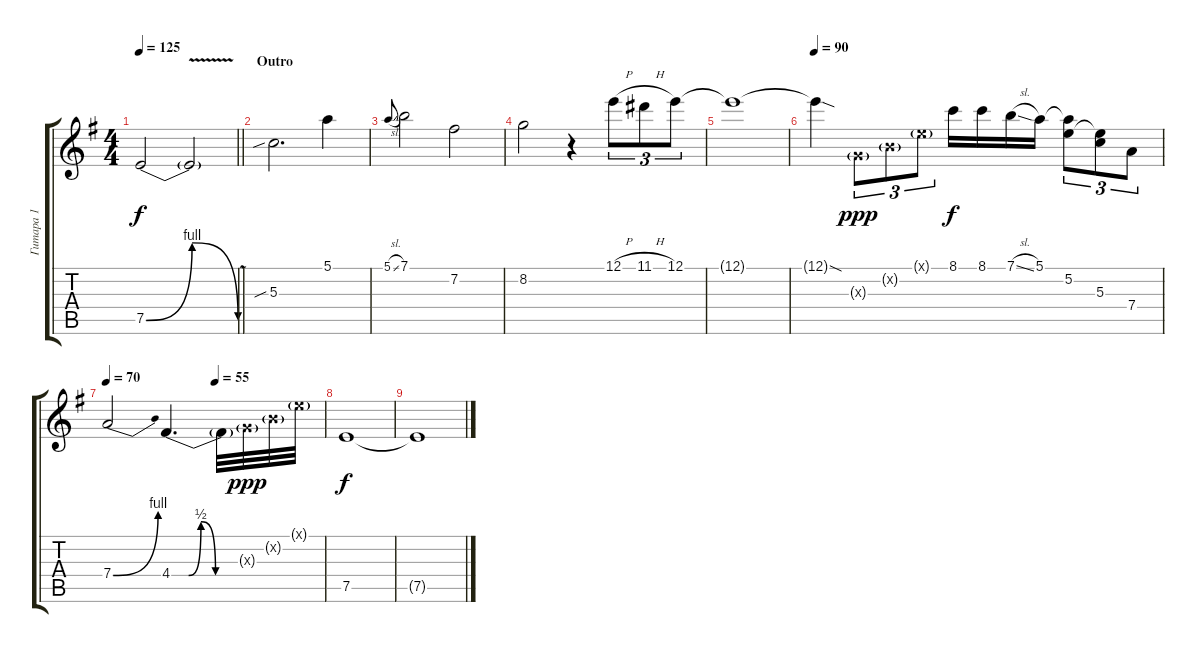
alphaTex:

\track ("Гитара 1" "Гитара 1") {instrument distortionguitar}
\staff {score tabs}
\tuning (E4 B3 G3 D3 A2 E2) {hide}
\ts (4 4)
\tempo 125
\clef g2
\barLineRight lightlight
\ks eminor
7.5{be (bendrelease 0 0 18 4 39 4 60 0)}.2{dy f} 7.5{v t}.2 |
\section ("" "Outro")
5.3{sib}.2{d} 5.1.4 |
5.1{sl}.8{gr onbeat} 7.1.2 7.2.2 |
8.2.2 r.4 12.1{h}.8{tu (3 2)} 11.1{h}.8{tu (3 2)} 12.1.8{tu (3 2)} |
12.1{t}.1 |
\tempo 90
12.1{sod t}.4 0.3{g x}.8{tu (3 2) dy ppp} 0.2{g x}.8{tu (3 2)} 0.1{g x}.8{tu (3 2)} 8.1.16{dy f} 8.1.16 7.1{sl}.16 5.1.16 (5.1{t} 5.2).8{tu (3 2)} (5.2{t} 5.3).8{tu (3 2)} 7.4.8{tu (3 2)} |
\tempo 70
\tempo (55 0.5)
7.4{be (bend 0 0 60 4)}.2 4.4{be (custom 0 0 15 0 26 2 39 0 60 0)}.4{d} 4.4{t}.32 0.3{g x}.32{dy ppp} 0.2{g x}.32 0.1{g x}.32 |
7.5.1{dy f} |
7.5{t}.1
